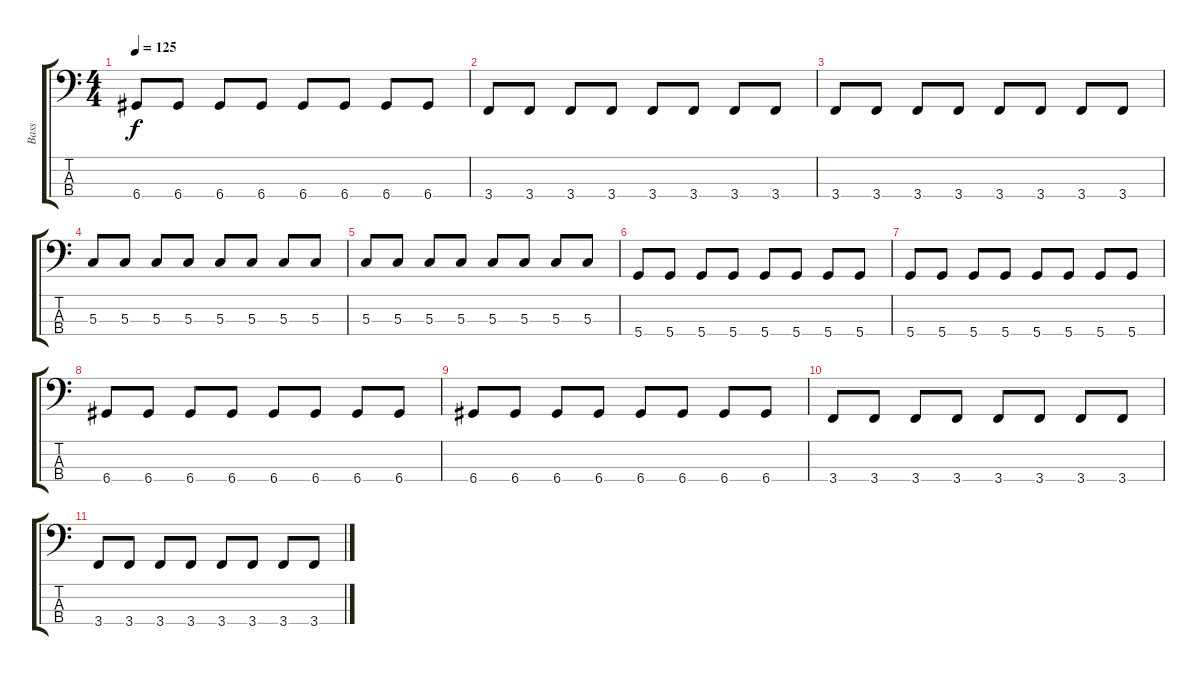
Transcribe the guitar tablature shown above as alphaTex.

\track ("Bass" "Bass") {instrument electricbasspick}
\staff {score tabs}
\tuning (F2 C2 G1 D1) {hide}
\ts (4 4)
\tempo 125
\clef f4
\ks c
6.4.8{dy f} 6.4.8 6.4.8 6.4.8 6.4.8 6.4.8 6.4.8 6.4.8 |
3.4.8 3.4.8 3.4.8 3.4.8 3.4.8 3.4.8 3.4.8 3.4.8 |
3.4.8 3.4.8 3.4.8 3.4.8 3.4.8 3.4.8 3.4.8 3.4.8 |
5.3.8 5.3.8 5.3.8 5.3.8 5.3.8 5.3.8 5.3.8 5.3.8 |
5.3.8 5.3.8 5.3.8 5.3.8 5.3.8 5.3.8 5.3.8 5.3.8 |
5.4.8 5.4.8 5.4.8 5.4.8 5.4.8 5.4.8 5.4.8 5.4.8 |
5.4.8 5.4.8 5.4.8 5.4.8 5.4.8 5.4.8 5.4.8 5.4.8 |
6.4.8 6.4.8 6.4.8 6.4.8 6.4.8 6.4.8 6.4.8 6.4.8 |
6.4.8 6.4.8 6.4.8 6.4.8 6.4.8 6.4.8 6.4.8 6.4.8 |
3.4.8 3.4.8 3.4.8 3.4.8 3.4.8 3.4.8 3.4.8 3.4.8 |
3.4.8 3.4.8 3.4.8 3.4.8 3.4.8 3.4.8 3.4.8 3.4.8
